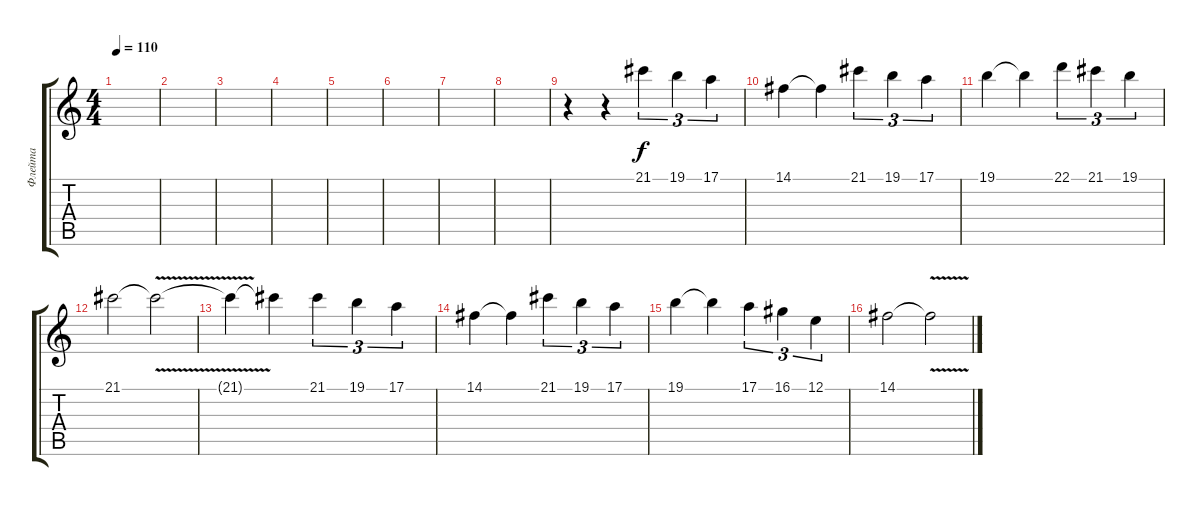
\track ("Флейта" "Флейта") {instrument panflute}
\staff {score tabs}
\tuning (E4 B3 G3 D3 A2 E2) {hide}
\ts (4 4)
\tempo 110
\clef g2
\ks c
|
|
|
|
|
|
|
|
r.4{volume 12} r.4 21.1.4{tu (3 2)} 19.1.4{tu (3 2)} 17.1.4{tu (3 2)} |
14.1.4 14.1{t}.4 21.1.4{tu (3 2)} 19.1.4{tu (3 2)} 17.1.4{tu (3 2)} |
19.1.4 19.1{t}.4 22.1.4{tu (3 2)} 21.1.4{tu (3 2)} 19.1.4{tu (3 2)} |
21.1.2 21.1{v t}.2 |
21.1{t}.4 21.1{t}.4 21.1.4{tu (3 2)} 19.1.4{tu (3 2)} 17.1.4{tu (3 2)} |
14.1.4 14.1{t}.4 21.1.4{tu (3 2)} 19.1.4{tu (3 2)} 17.1.4{tu (3 2)} |
19.1.4 19.1{t}.4 17.1.4{tu (3 2)} 16.1.4{tu (3 2)} 12.1.4{tu (3 2)} |
14.1.2 14.1{v t}.2
